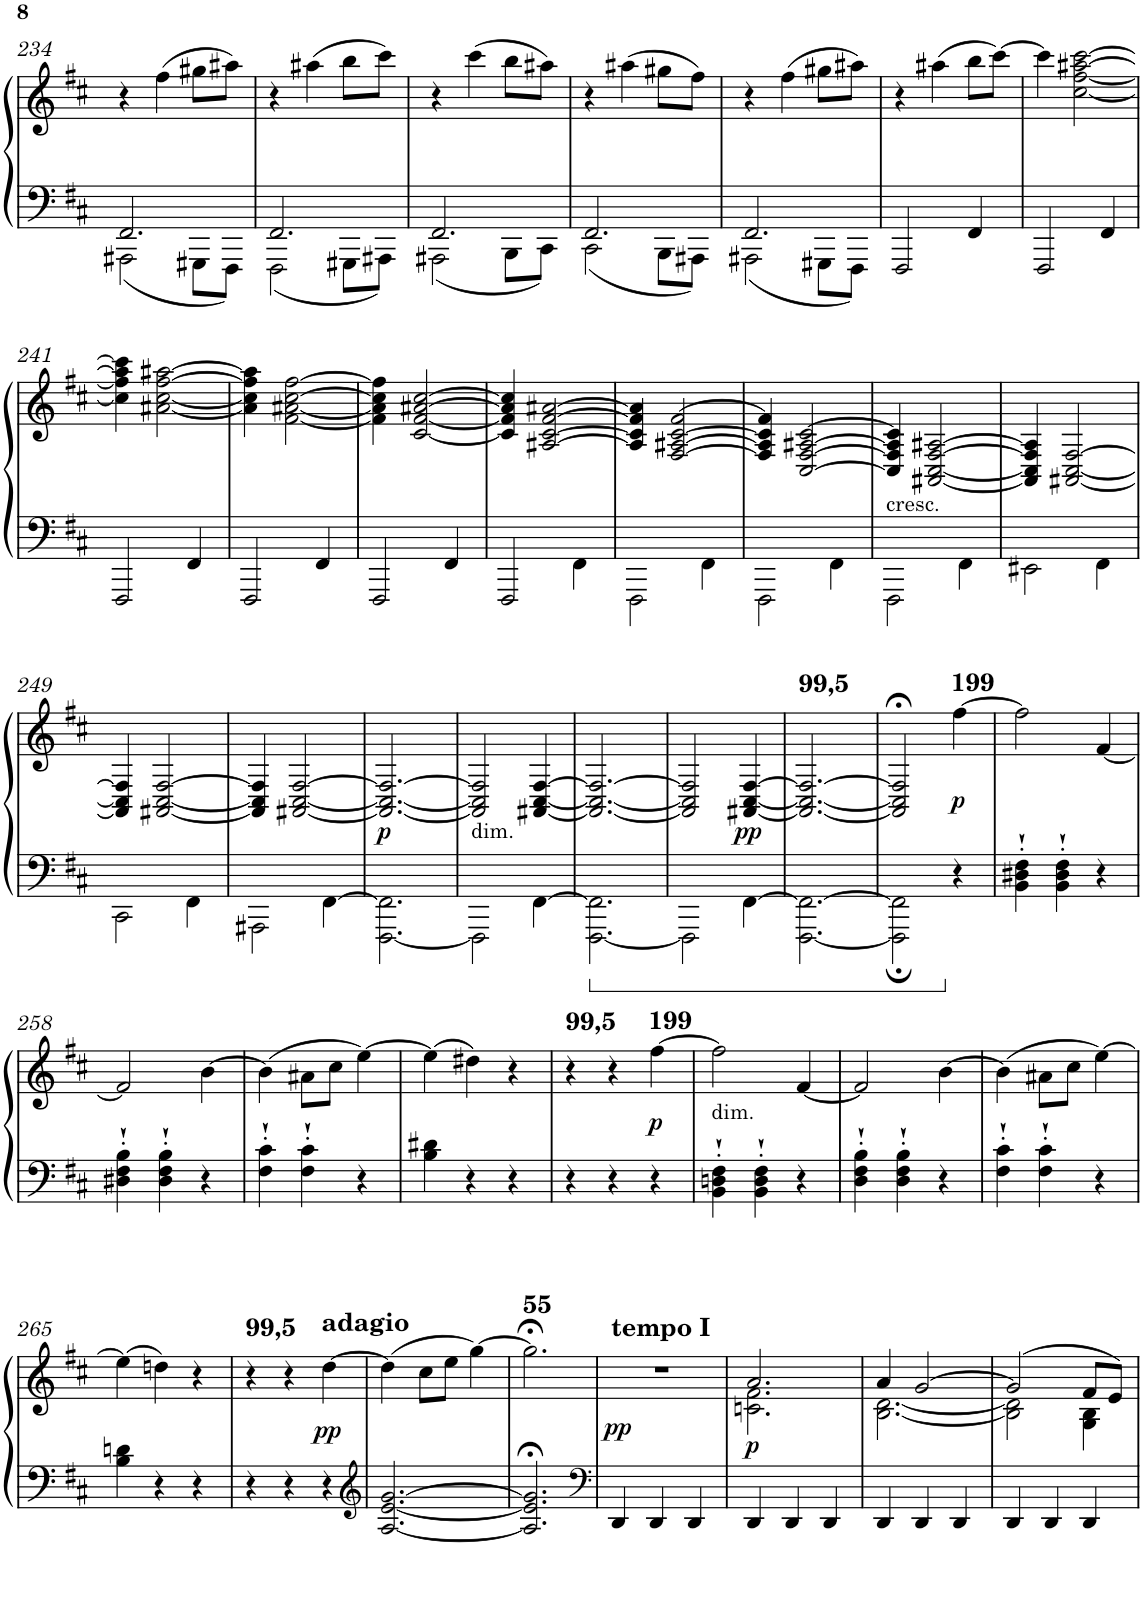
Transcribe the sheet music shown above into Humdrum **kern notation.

**kern	**kern	**dynam
*part1	*part1	*part1
*staff2	*staff1	*staff1/2
*I"Piano	*	*
*I'Pno	*	*
!!LO:PB:g=z
*clefF4	*clefG2	*
*k[f#c#]	*k[f#c#]	*
*D:	*D:	*
*M3/4	*M3/4	*
=234	=234	=234
*^	*	*
2.FF#/	2AAA#X\	4r	.
.	.	(>4ff#\	.
.	8GGG#X\L	8gg#X\L	.
.	8FFF#\J	8aa#X\J)	.
=235	=235	=235	=235
2.FF#/	2FFF#\	4r	.
.	.	(>4aa#X\	.
.	8GGG#X\L	8bb\L	.
.	8AAA#X\J	8ccc#\J)	.
=236	=236	=236	=236
2.FF#/	2AAA#X\	4r	.
.	.	(>4ccc#\	.
.	8BBB\L	8bb\L	.
.	8CC#\J	8aa#X\J)	.
=237	=237	=237	=237
2.FF#/	2CC#\	4r	.
.	.	(>4aa#X\	.
.	8BBB\L	8gg#X\L	.
.	8AAA#X\J	8ff#\J)	.
=238	=238	=238	=238
2.FF#/	2AAA#X\	4r	.
.	.	(>4ff#\	.
.	8GGG#X\L	8gg#X\L	.
.	8FFF#\J	8aa#X\J)	.
*v	*v	*	*
=239	=239	=239
2FFF#/	4r	.
.	(>4aa#X\	.
4FF#/	8bb\L	.
.	[8ccc#\J)	.
=240	=240	=240
2FFF#/	4ccc#\]	.
.	[2cc#\ [2ff#\ [2aa#X\ [2ccc#\	.
4FF#/	.	.
!!LO:LB:g=z
=241	=241	=241
2FFF#/	4cc#\] 4ff#\] 4aa#\] 4ccc#\]	.
.	[2a#X\ [2cc#\ [2ff#\ [2aa#X\	.
4FF#/	.	.
=242	=242	=242
2FFF#/	4a#\] 4cc#\] 4ff#\] 4aa#\]	.
.	[2f#\ [2a#X\ [2cc#\ [2ff#\	.
4FF#/	.	.
=243	=243	=243
2FFF#/	4f#\] 4a#\] 4cc#\] 4ff#\]	.
.	[2c#/ [2f#/ [2a#X/ [2cc#/	.
4FF#/	.	.
=244	=244	=244
*	*^	*
2FFF#/	4c#/] 4f#/] 4a#/] 4cc#/]	4ryy	.
.	[2f# [2a#X	[2A#X/ [2c#/	.
4FF#\	.	.	.
=245	=245	=245	=245
2FFF#\	4f#] 4a#]	4A#/] 4c#/]	.
.	[2f#	[2F#/ [2A#X/ [2c#/	.
4FF#\	.	.	.
=246	=246	=246	=246
2FFF#\	4f#]	4F#/] 4A#/] 4c#/]	.
.	[2c#	[2C#/ [2F#/ [2A#X/	.
4FF#\	.	.	.
=247	=247	=247	=247
!	!LO:TX:b:t=cresc.	!	!
2FFF#\	4c#]	4C#/] 4F#/] 4A#/]	.
.	[2AA#X/ [2C#/ [2F#/ [2A#X/	2ryy	.
4FF#\	.	.	.
*	*v	*v	*
=248	=248	=248
2EE#X\	4AA#/] 4C#/] 4F#/] 4A#/]	.
.	[2AA#X/ [2C#/ [2F#/	.
4FF#\	.	.
!!LO:LB:g=z
=249	=249	=249
2CC#\	4AA#/] 4C#/] 4F#/]	.
.	[2AA#X/ [2C#/ [2F#/	.
4FF#\	.	.
=250	=250	=250
2AAA#X\	4AA#/] 4C#/] 4F#/]	.
.	[2AA#X/ [2C#/ [2F#/	.
[4FF#\	.	.
=251	=251	=251
!	!	!LO:DY:b
[2.FFF#\ 2.FF#\]	2.AA#/_ 2.C#/_ 2.F#/_	p
=252	=252	=252
!	!LO:TX:b:t=dim.	!
2FFF#\]	2AA#/] 2C#/] 2F#/]	.
[4FF#\	[4AA#X/ [4C#/ [4F#/	.
=253	=253	=253
[2.FFF#\ 2.FF#\]	2.AA#/_ 2.C#/_ 2.F#/_	.
=254	=254	=254
2FFF#\]	2AA#/] 2C#/] 2F#/]	.
!	!	!LO:DY:b
[4FF#\	[4AA#X/ [4C#/ [4F#/	pp
=255	=255	=255
!	!LO:TX:a:B:t=99,5	!
[2.FFF#\ 2.FF#\_	2.AA#/_ 2.C#/_ 2.F#/_	.
=256	=256	=256
2FFF#\]; 2FF#\];	2AA#/];< 2C#/];< 2F#/];<	.
!	!LO:TX:a:B:t=199	!
!	!	!LO:DY:b
4r	[4ff#\	p
=257	=257	=257
4BB\'` 4D#X\'` 4F#\'`	2ff#\]	.
4BB\'` 4D#\'` 4F#\'`	.	.
4r	[4f#/	.
!!LO:LB:g=z
=258	=258	=258
4D#X\'` 4F#\'` 4B\'`	2f#/]	.
4D#\'` 4F#\'` 4B\'`	.	.
4r	[4b\	.
=259	=259	=259
4F#\'` 4c#\'`	(>4b\]	.
4F#\'` 4c#\'`	8a#X\L	.
.	8cc#\J	.
4r	[4ee\)	.
=260	=260	=260
4B\ 4d#X\	(>4ee\]	.
4r	4dd#X\)	.
4r	4r	.
=261	=261	=261
!	!LO:TX:a:B:t=99,5	!
4r	4r	.
4r	4r	.
!	!LO:TX:a:B:t=199	!
!	!	!LO:DY:b
4r	[4ff#\	p
=262	=262	=262
!	!LO:TX:b:t=dim.	!
4BB\'` 4Dn\'` 4F#\'`	2ff#\]	.
4BB\'` 4D\'` 4F#\'`	.	.
4r	[4f#/	.
=263	=263	=263
4D\'` 4F#\'` 4B\'`	2f#/]	.
4D\'` 4F#\'` 4B\'`	.	.
4r	[4b\	.
=264	=264	=264
4F#\'` 4c#\'`	(>4b\]	.
4F#\'` 4c#\'`	8a#X\L	.
.	8cc#\J	.
4r	[4ee\)	.
!!LO:LB:g=z
=265	=265	=265
4B\ 4dn\	(>4ee\]	.
4r	4ddn\)	.
4r	4r	.
=266	=266	=266
!	!LO:TX:a:B:t=99,5	!
4r	4r	.
4r	4r	.
!	!LO:TX:a:B:t=adagio	!
!	!	!LO:DY:b
4r	[4dd\	pp
=267	=267	=267
*clefG2	*	*
[2.A/ [2.e/ [2.g/	(>4dd\]	.
.	8cc#\L	.
.	8ee\J	.
.	[4gg\)	.
=268	=268	=268
!	!LO:TX:a:B:t=55	!
2.A/];< 2.e/];< 2.g/];<	2.gg;<\]	.
=269	=269	=269
*clefF4	*	*
!	!LO:TX:a:B:t=tempo I	!
!	!	!LO:DY:a=2
4DD/	2.r	pp
4DD/	.	.
4DD/	.	.
=270	=270	=270
*	*^	*
!	!	!	!LO:DY:b
4DD/	2.a/	2.cn\ 2.f#\	p
4DD/	.	.	.
4DD/	.	.	.
=271	=271	=271	=271
4DD/	4a/	[2.B\ [2.d\	.
4DD/	[2g/	.	.
4DD/	.	.	.
=272	=272	=272	=272
4DD/	(>2g/]	2B\] 2d\]	.
4DD/	.	.	.
4DD/	8f#/L	4G\ 4B\	.
.	8e/J)	.	.
*	*v	*v	*
=	=	=
*-	*-	*-
